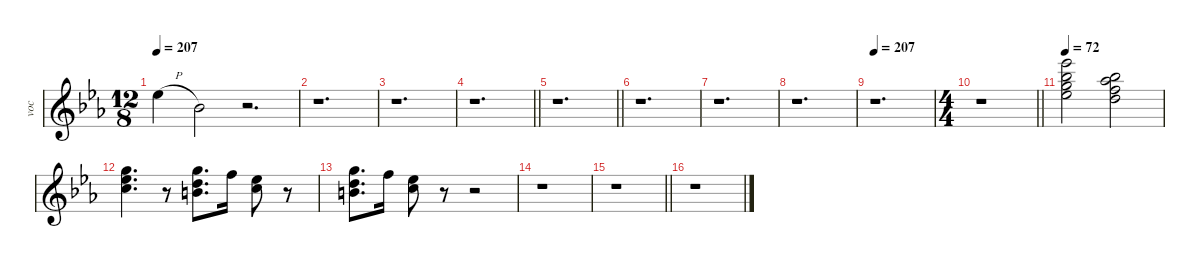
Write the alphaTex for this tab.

\defaultSystemsLayout 8
\hideDynamics
\bracketExtendMode nobrackets
\otherSystemsTrackNameOrientation horizontal
\track ("Choir" "voc") {defaultSystemsLayout 4 instrument flute}
\staff {score}
\tuning (E5 B4 G4 D4 A3 E3)
\ts (12 8)
\tempo 207
\clef g2
\ks eb
8.3{h acc b}.4{dy f beam Down} 3.3{acc b}.2{beam Down} r.2{d beam Down} |
r.1{d beam Down} |
r.1{d beam Down} |
\barLineRight lightlight
r.1{d beam Down} |
\barLineRight lightlight
r.1{d beam Down} |
r.1{d beam Down} |
r.1{d beam Down} |
r.1{d beam Down} |
\tempo 207
r.1{d beam Down} |
\ts (4 4)
\barLineRight lightlight
r.1{beam Down} |
\tempo 72
(11.1{acc b} 11.2{acc b} 12.3{acc forcenatural} 13.4{acc b}).2{beam Down} (6.1{acc b} 9.2{acc b} 10.3{acc forcenatural} 12.4{acc forcenatural}).2{beam Down} |
(3.1{acc forcenatural} 4.2{acc b} 5.3{acc forcenatural}).4{d beam Down} r.8{beam Down} (3.1{acc forcenatural} 3.2{acc forcenatural} 4.3{acc forcenatural}).8{d beam Down} 1.1{acc forcenatural}.16{beam Down} (4.2{acc b} 5.3{acc forcenatural}).8{beam Down} r.8{beam Down} |
(3.1{acc forcenatural} 3.2{acc forcenatural} 4.3{acc forcenatural}).8{d beam Down} 1.1{acc forcenatural}.16{beam Down} (4.2{acc b} 5.3{acc forcenatural}).8{beam Down} r.8{beam Down} r.2{beam Down} |
r.1{beam Down} |
\barLineRight lightlight
r.1{beam Down} |
r.1{beam Down}
